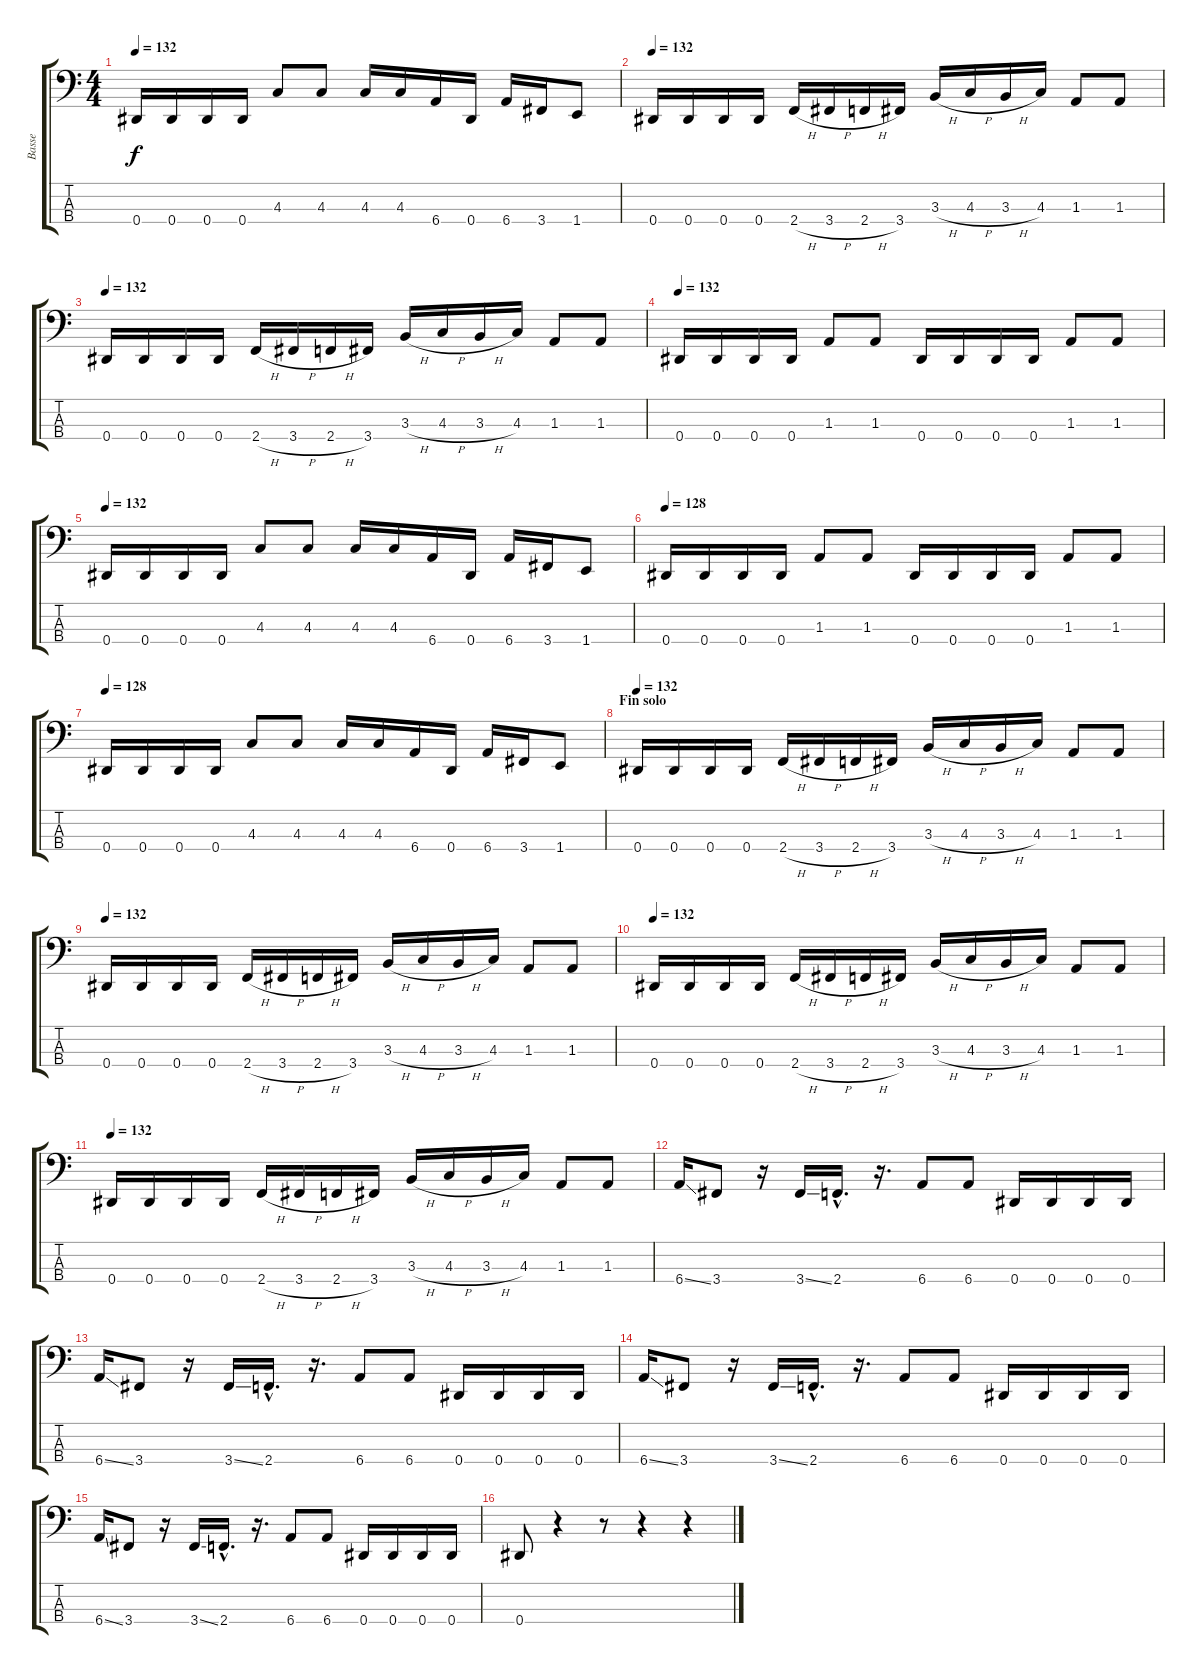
\track ("Basse" "Basse") {instrument electricbassfinger}
\staff {score tabs}
\tuning (Gb2 Db2 Ab1 Eb1) {hide}
\ts (4 4)
\tempo 132
\clef f4
\ks c
0.4.16{dy f} 0.4.16 0.4.16 0.4.16 4.3.8 4.3.8 4.3.16 4.3.16 6.4.16 0.4.16 6.4.16 3.4.16 1.4.8 |
\tempo 132
0.4.16 0.4.16 0.4.16 0.4.16 2.4{h}.16 3.4{h}.16 2.4{h}.16 3.4.16 3.3{h}.16 4.3{h}.16 3.3{h}.16 4.3.16 1.3.8 1.3.8 |
\tempo 132
0.4.16 0.4.16 0.4.16 0.4.16 2.4{h}.16 3.4{h}.16 2.4{h}.16 3.4.16 3.3{h}.16 4.3{h}.16 3.3{h}.16 4.3.16 1.3.8 1.3.8 |
\tempo 132
0.4.16 0.4.16 0.4.16 0.4.16 1.3.8 1.3.8 0.4.16 0.4.16 0.4.16 0.4.16 1.3.8 1.3.8 |
\tempo 132
0.4.16 0.4.16 0.4.16 0.4.16 4.3.8 4.3.8 4.3.16 4.3.16 6.4.16 0.4.16 6.4.16 3.4.16 1.4.8 |
\tempo 132
\tempo 128
0.4.16 0.4.16 0.4.16 0.4.16 1.3.8 1.3.8 0.4.16 0.4.16 0.4.16 0.4.16 1.3.8 1.3.8 |
\tempo 132
\tempo 128
0.4.16 0.4.16 0.4.16 0.4.16 4.3.8 4.3.8 4.3.16 4.3.16 6.4.16 0.4.16 6.4.16 3.4.16 1.4.8 |
\section ("" "Fin solo")
\tempo 132
0.4.16 0.4.16 0.4.16 0.4.16 2.4{h}.16 3.4{h}.16 2.4{h}.16 3.4.16 3.3{h}.16 4.3{h}.16 3.3{h}.16 4.3.16 1.3.8 1.3.8 |
\tempo 132
0.4.16 0.4.16 0.4.16 0.4.16 2.4{h}.16 3.4{h}.16 2.4{h}.16 3.4.16 3.3{h}.16 4.3{h}.16 3.3{h}.16 4.3.16 1.3.8 1.3.8 |
\tempo 132
0.4.16 0.4.16 0.4.16 0.4.16 2.4{h}.16 3.4{h}.16 2.4{h}.16 3.4.16 3.3{h}.16 4.3{h}.16 3.3{h}.16 4.3.16 1.3.8 1.3.8 |
\tempo 132
0.4.16 0.4.16 0.4.16 0.4.16 2.4{h}.16 3.4{h}.16 2.4{h}.16 3.4.16 3.3{h}.16 4.3{h}.16 3.3{h}.16 4.3.16 1.3.8 1.3.8 |
6.4{ss}.16 3.4.8 r.16 3.4{ss}.16 2.4{hac}.16{d} r.16{d} 6.4.8 6.4.8 0.4.16 0.4.16 0.4.16 0.4.16 |
6.4{ss}.16 3.4.8 r.16 3.4{ss}.16 2.4{hac}.16{d} r.16{d} 6.4.8 6.4.8 0.4.16 0.4.16 0.4.16 0.4.16 |
6.4{ss}.16 3.4.8 r.16 3.4{ss}.16 2.4{hac}.16{d} r.16{d} 6.4.8 6.4.8 0.4.16 0.4.16 0.4.16 0.4.16 |
6.4{ss}.16 3.4.8 r.16 3.4{ss}.16 2.4{hac}.16{d} r.16{d} 6.4.8 6.4.8 0.4.16 0.4.16 0.4.16 0.4.16 |
0.4.8 r.4 r.8 r.4 r.4
